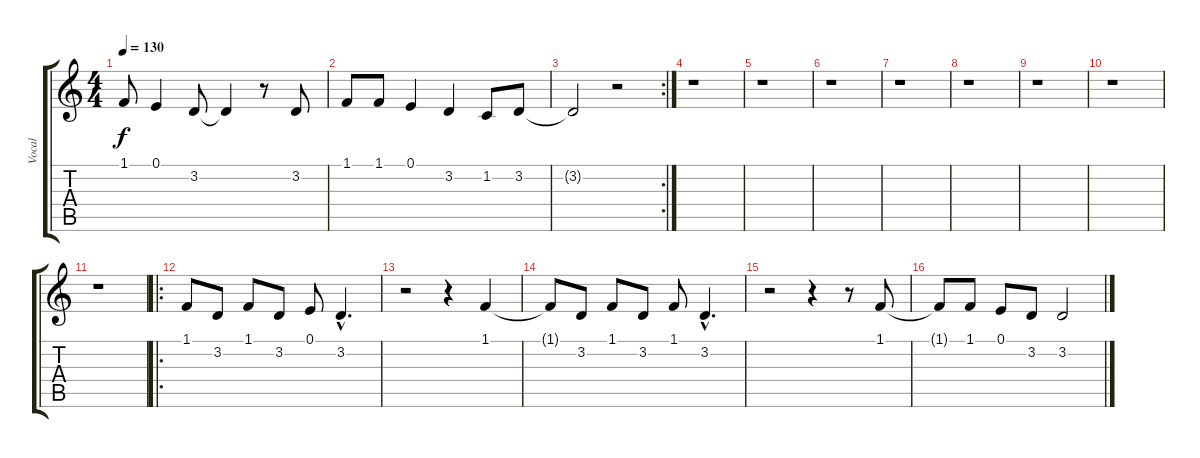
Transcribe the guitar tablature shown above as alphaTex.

\track ("Vocal" "Vocal") {instrument synthvoice}
\staff {score tabs}
\tuning (E4 B3 G3 D3 A2 E2) {hide}
\ts (4 4)
\tempo 130
\clef g2
\ks c
1.1{t}.8{dy f} 0.1.4 3.2.8 3.2{t}.4 r.8 3.2.8 |
1.1.8 1.1.8 0.1.4 3.2.4 1.2.8 3.2.8 |
\rc 2
3.2{t}.2 r.2 |
r.1 |
r.1 |
r.1 |
r.1 |
r.1 |
r.1 |
r.1 |
r.1 |
\ro
1.1.8 3.2.8 1.1.8 3.2.8 0.1.8 3.2{hac}.4{d} |
r.2 r.4 1.1.4 |
1.1{t}.8 3.2.8 1.1.8 3.2.8 1.1.8 3.2{hac}.4{d} |
r.2 r.4 r.8 1.1.8 |
1.1{t}.8 1.1.8 0.1.8 3.2.8 3.2.2
